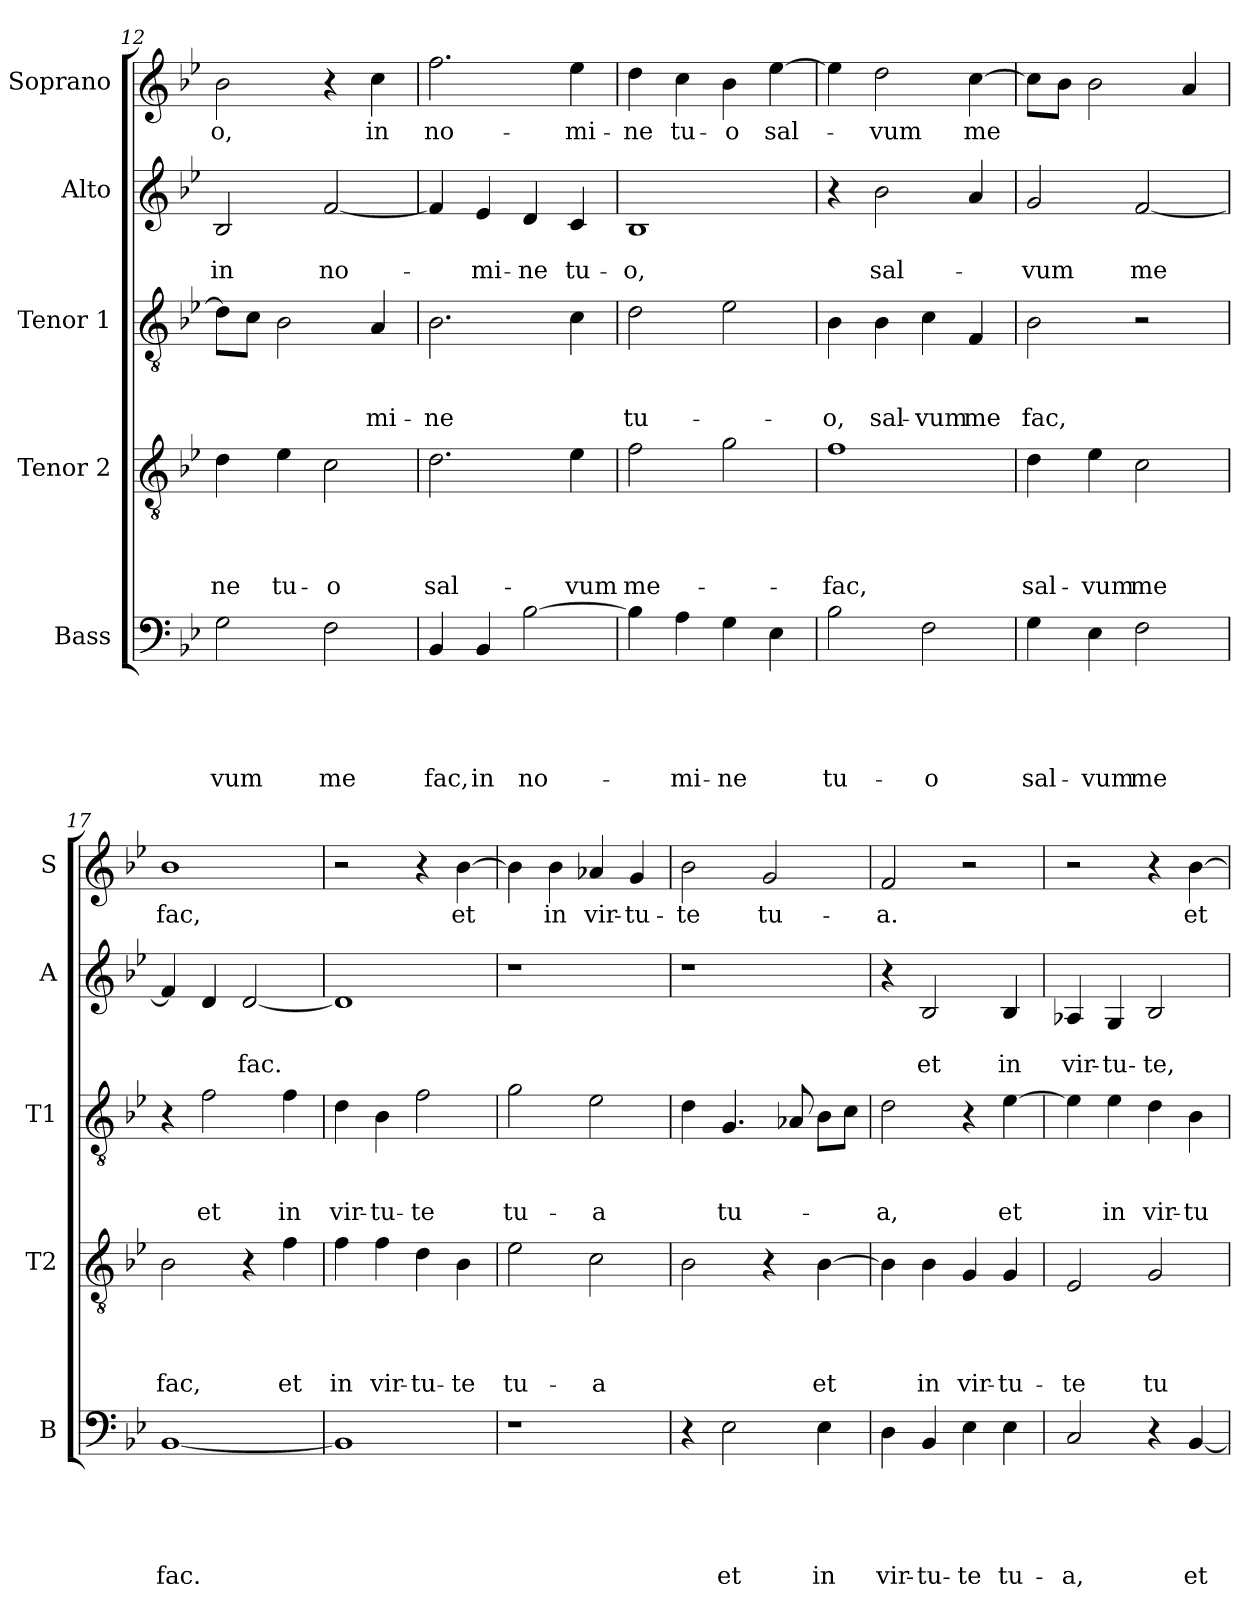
**kern	**text	**text	**text	**text	**text	**kern	**text	**text	**text	**text	**kern	**text	**text	**text	**kern	**text	**text	**kern	**text
*part5	*part5	*part5	*part5	*part5	*part5	*part4	*part4	*part4	*part4	*part4	*part3	*part3	*part3	*part3	*part2	*part2	*part2	*part1	*part1
*staff5	*staff5	*staff5	*staff5	*staff5	*staff5	*staff4	*staff4	*staff4	*staff4	*staff4	*staff3	*staff3	*staff3	*staff3	*staff2	*staff2	*staff2	*staff1	*staff1
*I"Bass	*	*	*	*	*	*I"Tenor 2	*	*	*	*	*I"Tenor 1	*	*	*	*I"Alto	*	*	*I"Soprano	*
*I'B	*	*	*	*	*	*I'T2	*	*	*	*	*I'T1	*	*	*	*I'A	*	*	*I'S	*
*clefF4	*	*	*	*	*	*clefGv2	*	*	*	*	*clefGv2	*	*	*	*clefG2	*	*	*clefG2	*
*k[b-e-]	*	*	*	*	*	*k[b-e-]	*	*	*	*	*k[b-e-]	*	*	*	*k[b-e-]	*	*	*k[b-e-]	*
*B-:	*	*	*	*	*	*B-:	*	*	*	*	*B-:	*	*	*	*B-:	*	*	*B-:	*
=12	=12	=12	=12	=12	=12	=12	=12	=12	=12	=12	=12	=12	=12	=12	=12	=12	=12	=12	=12
!	!	!	!	!	!LO:LY:b	!	!	!	!	!LO:LY:b	!	!	!	!	!	!	!LO:LY:b	!	!LO:LY:b
2G\	.	.	.	.	-vum	4d\	.	.	.	-ne	8d\L]	.	.	.	2B-/	.	in	2b-\	-o,
.	.	.	.	.	.	.	.	.	.	.	8c\J	.	.	.	.	.	.	.	.
!	!	!	!	!	!	!	!	!	!	!LO:LY:b	!	!	!	!	!	!	!	!	!
.	.	.	.	.	.	4e-\	.	.	.	tu-	2B-\	.	.	.	.	.	.	.	.
!	!	!	!	!	!LO:LY:b	!	!	!	!	!LO:LY:b	!	!	!	!	!	!	!LO:LY:b	!	!
2F\	.	.	.	.	me	2c\	.	.	.	-o	.	.	.	.	[2f/	.	no-	4r	.
!	!	!	!	!	!	!	!	!	!	!	!	!	!	!LO:LY:b	!	!	!	!	!LO:LY:b
.	.	.	.	.	.	.	.	.	.	.	4A/	.	.	-mi-	.	.	.	4cc\	in
!!LO:PB:g=z
=13	=13	=13	=13	=13	=13	=13	=13	=13	=13	=13	=13	=13	=13	=13	=13	=13	=13	=13	=13
!	!	!	!	!	!LO:LY:b	!	!	!	!	!LO:LY:b	!	!	!	!LO:LY:b	!	!	!	!	!LO:LY:b
4BB-/	.	.	.	.	fac,	2.d\	.	.	.	sal-	2.B-\	.	.	-ne	4f/]	.	.	2.ff\	no-
!	!	!	!	!	!LO:LY:b	!	!	!	!	!	!	!	!	!	!	!	!LO:LY:b	!	!
4BB-/	.	.	.	.	in	.	.	.	.	.	.	.	.	.	4e-/	.	-mi-	.	.
!	!	!	!	!	!LO:LY:b	!	!	!	!	!	!	!	!	!	!	!	!LO:LY:b	!	!
[2B-\	.	.	.	.	no-	.	.	.	.	.	.	.	.	.	4d/	.	-ne	.	.
!	!	!	!	!	!	!	!	!	!	!LO:LY:b	!	!	!	!	!	!	!LO:LY:b	!	!LO:LY:b
.	.	.	.	.	.	4e-\	.	.	.	-vum	4c\	.	.	.	4c/	.	tu-	4ee-\	-mi-
=14	=14	=14	=14	=14	=14	=14	=14	=14	=14	=14	=14	=14	=14	=14	=14	=14	=14	=14	=14
!	!	!	!	!	!	!	!	!	!	!LO:LY:b	!	!	!	!LO:LY:b	!	!	!LO:LY:b	!	!LO:LY:b
4B-\]	.	.	.	.	.	2f\	.	.	.	me-	2d\	.	.	tu-	1B-	.	-o,	4dd\	-ne
!	!	!	!	!	!LO:LY:b	!	!	!	!	!	!	!	!	!	!	!	!	!	!LO:LY:b
4A\	.	.	.	.	-mi-	.	.	.	.	.	.	.	.	.	.	.	.	4cc\	tu-
!	!	!	!	!	!LO:LY:b	!	!	!	!	!	!	!	!	!	!	!	!	!	!LO:LY:b
4G\	.	.	.	.	-ne	2g\	.	.	.	.	2e-\	.	.	.	.	.	.	4b-\	-o
!	!	!	!	!	!	!	!	!	!	!	!	!	!	!	!	!	!	!	!LO:LY:b
4E-\	.	.	.	.	.	.	.	.	.	.	.	.	.	.	.	.	.	[4ee-\	sal-
=15	=15	=15	=15	=15	=15	=15	=15	=15	=15	=15	=15	=15	=15	=15	=15	=15	=15	=15	=15
!	!	!	!	!	!LO:LY:b	!	!	!	!	!LO:LY:b	!	!	!	!LO:LY:b	!	!	!	!	!
2B-\	.	.	.	.	tu-	1f	.	.	.	-fac,	4B-\	.	.	-o,	4r	.	.	4ee-\]	.
!	!	!	!	!	!	!	!	!	!	!	!	!	!	!LO:LY:b	!	!	!LO:LY:b	!	!LO:LY:b
.	.	.	.	.	.	.	.	.	.	.	4B-\	.	.	sal-	2b-\	.	sal-	2dd\	-vum
!	!	!	!	!	!LO:LY:b	!	!	!	!	!	!	!	!	!LO:LY:b	!	!	!	!	!
2F\	.	.	.	.	-o	.	.	.	.	.	4c\	.	.	-vum	.	.	.	.	.
!	!	!	!	!	!	!	!	!	!	!	!	!	!	!LO:LY:b	!	!	!	!	!LO:LY:b
.	.	.	.	.	.	.	.	.	.	.	4F/	.	.	me	4a/	.	.	[4cc\	me
=16	=16	=16	=16	=16	=16	=16	=16	=16	=16	=16	=16	=16	=16	=16	=16	=16	=16	=16	=16
!	!	!	!	!	!LO:LY:b	!	!	!	!	!LO:LY:b	!	!	!	!LO:LY:b	!	!	!LO:LY:b	!	!
4G\	.	.	.	.	sal-	4d\	.	.	.	sal-	2B-\	.	.	fac,	2g/	.	-vum	8cc\L]	.
.	.	.	.	.	.	.	.	.	.	.	.	.	.	.	.	.	.	8b-\J	.
!	!	!	!	!	!LO:LY:b	!	!	!	!	!LO:LY:b	!	!	!	!	!	!	!	!	!
4E-\	.	.	.	.	-vum	4e-\	.	.	.	-vum	.	.	.	.	.	.	.	2b-\	.
!	!	!	!	!	!LO:LY:b	!	!	!	!	!LO:LY:b	!	!	!	!	!	!	!LO:LY:b	!	!
2F\	.	.	.	.	me	2c\	.	.	.	me	2r	.	.	.	[2f/	.	me	.	.
.	.	.	.	.	.	.	.	.	.	.	.	.	.	.	.	.	.	4a/	.
=17	=17	=17	=17	=17	=17	=17	=17	=17	=17	=17	=17	=17	=17	=17	=17	=17	=17	=17	=17
!	!	!	!	!	!LO:LY:b	!	!	!	!	!LO:LY:b	!	!	!	!	!	!	!	!	!LO:LY:b
[1BB-	.	.	.	.	fac.	2B-\	.	.	.	fac,	4r	.	.	.	4f/]	.	.	1b-	fac,
!	!	!	!	!	!	!	!	!	!	!	!	!	!	!LO:LY:b	!	!	!	!	!
.	.	.	.	.	.	.	.	.	.	.	2f\	.	.	et	4d/	.	.	.	.
!	!	!	!	!	!	!	!	!	!	!	!	!	!	!	!	!	!LO:LY:b	!	!
.	.	.	.	.	.	4r	.	.	.	.	.	.	.	.	[2d/	.	fac.	.	.
!	!	!	!	!	!	!	!	!	!	!LO:LY:b	!	!	!	!LO:LY:b	!	!	!	!	!
.	.	.	.	.	.	4f\	.	.	.	et	4f\	.	.	in	.	.	.	.	.
=18	=18	=18	=18	=18	=18	=18	=18	=18	=18	=18	=18	=18	=18	=18	=18	=18	=18	=18	=18
!	!	!	!	!	!	!	!	!	!	!LO:LY:b	!	!	!	!LO:LY:b	!	!	!	!	!
1BB-]	.	.	.	.	.	4f\	.	.	.	in	4d\	.	.	vir-	1d]	.	.	2r	.
!	!	!	!	!	!	!	!	!	!	!LO:LY:b	!	!	!	!LO:LY:b	!	!	!	!	!
.	.	.	.	.	.	4f\	.	.	.	vir-	4B-\	.	.	-tu-	.	.	.	.	.
!	!	!	!	!	!	!	!	!	!	!LO:LY:b	!	!	!	!LO:LY:b	!	!	!	!	!
.	.	.	.	.	.	4d\	.	.	.	-tu-	2f\	.	.	-te	.	.	.	4r	.
!	!	!	!	!	!	!	!	!	!	!LO:LY:b	!	!	!	!	!	!	!	!	!LO:LY:b
.	.	.	.	.	.	4B-\	.	.	.	-te	.	.	.	.	.	.	.	[4b-\	et
!!LO:LB:g=z
=19	=19	=19	=19	=19	=19	=19	=19	=19	=19	=19	=19	=19	=19	=19	=19	=19	=19	=19	=19
!	!	!	!	!	!	!	!	!	!	!LO:LY:b	!	!	!	!LO:LY:b	!	!	!	!	!
1r	.	.	.	.	.	2e-\	.	.	.	tu-	2g\	.	.	tu-	1r	.	.	4b-\]	.
!	!	!	!	!	!	!	!	!	!	!	!	!	!	!	!	!	!	!	!LO:LY:b
.	.	.	.	.	.	.	.	.	.	.	.	.	.	.	.	.	.	4b-\	in
!	!	!	!	!	!	!	!	!	!	!LO:LY:b	!	!	!	!LO:LY:b	!	!	!	!	!LO:LY:b
.	.	.	.	.	.	2c\	.	.	.	-a	2e-\	.	.	-a	.	.	.	4a-X/	vir-
!	!	!	!	!	!	!	!	!	!	!	!	!	!	!	!	!	!	!	!LO:LY:b
.	.	.	.	.	.	.	.	.	.	.	.	.	.	.	.	.	.	4g/	-tu-
=20	=20	=20	=20	=20	=20	=20	=20	=20	=20	=20	=20	=20	=20	=20	=20	=20	=20	=20	=20
!	!	!	!	!	!	!	!	!	!	!	!	!	!	!	!	!	!	!	!LO:LY:b
4r	.	.	.	.	.	2B-\	.	.	.	.	4d\	.	.	.	1r	.	.	2b-\	-te
!	!	!	!	!	!LO:LY:b	!	!	!	!	!	!	!	!	!LO:LY:b	!	!	!	!	!
2E-\	.	.	.	.	et	.	.	.	.	.	4.G/	.	.	tu-	.	.	.	.	.
!	!	!	!	!	!	!	!	!	!	!	!	!	!	!	!	!	!	!	!LO:LY:b
.	.	.	.	.	.	4r	.	.	.	.	.	.	.	.	.	.	.	2g/	tu-
.	.	.	.	.	.	.	.	.	.	.	8A-X/	.	.	.	.	.	.	.	.
!	!	!	!	!	!LO:LY:b	!	!	!	!	!LO:LY:b	!	!	!	!	!	!	!	!	!
4E-\	.	.	.	.	in	[4B-\	.	.	.	et	8B-\L	.	.	.	.	.	.	.	.
.	.	.	.	.	.	.	.	.	.	.	8c\J	.	.	.	.	.	.	.	.
=21	=21	=21	=21	=21	=21	=21	=21	=21	=21	=21	=21	=21	=21	=21	=21	=21	=21	=21	=21
!	!	!	!	!	!LO:LY:b	!	!	!	!	!	!	!	!	!LO:LY:b	!	!	!	!	!LO:LY:b
4D\	.	.	.	.	vir-	4B-\]	.	.	.	.	2d\	.	.	-a,	4r	.	.	2f/	-a.
!	!	!	!	!	!LO:LY:b	!	!	!	!	!LO:LY:b	!	!	!	!	!	!	!LO:LY:b	!	!
4BB-/	.	.	.	.	-tu-	4B-\	.	.	.	in	.	.	.	.	2B-/	.	et	.	.
!	!	!	!	!	!LO:LY:b	!	!	!	!	!LO:LY:b	!	!	!	!	!	!	!	!	!
4E-\	.	.	.	.	-te	4G/	.	.	.	vir-	4r	.	.	.	.	.	.	2r	.
!	!	!	!	!	!LO:LY:b	!	!	!	!	!LO:LY:b	!	!	!	!LO:LY:b	!	!	!LO:LY:b	!	!
4E-\	.	.	.	.	tu-	4G/	.	.	.	-tu-	[4e-\	.	.	et	4B-/	.	in	.	.
=22	=22	=22	=22	=22	=22	=22	=22	=22	=22	=22	=22	=22	=22	=22	=22	=22	=22	=22	=22
!	!	!	!	!	!LO:LY:b	!	!	!	!	!LO:LY:b	!	!	!	!	!	!	!LO:LY:b	!	!
2C/	.	.	.	.	-a,	2E-/	.	.	.	-te	4e-\]	.	.	.	4A-X/	.	vir-	2r	.
!	!	!	!	!	!	!	!	!	!	!	!	!	!	!LO:LY:b	!	!	!LO:LY:b	!	!
.	.	.	.	.	.	.	.	.	.	.	4e-\	.	.	in	4G/	.	-tu-	.	.
!	!	!	!	!	!	!	!	!	!	!LO:LY:b	!	!	!	!LO:LY:b	!	!	!LO:LY:b	!	!
4r	.	.	.	.	.	2G/	.	.	.	tu-	4d\	.	.	vir-	2B-/	.	-te,	4r	.
!	!	!	!	!	!LO:LY:b	!	!	!	!	!	!	!	!	!LO:LY:b	!	!	!	!	!LO:LY:b
[4BB-/	.	.	.	.	et	.	.	.	.	.	4B-\	.	.	-tu-	.	.	.	[4b-\	et
=	=	=	=	=	=	=	=	=	=	=	=	=	=	=	=	=	=	=	=
*-	*-	*-	*-	*-	*-	*-	*-	*-	*-	*-	*-	*-	*-	*-	*-	*-	*-	*-	*-
